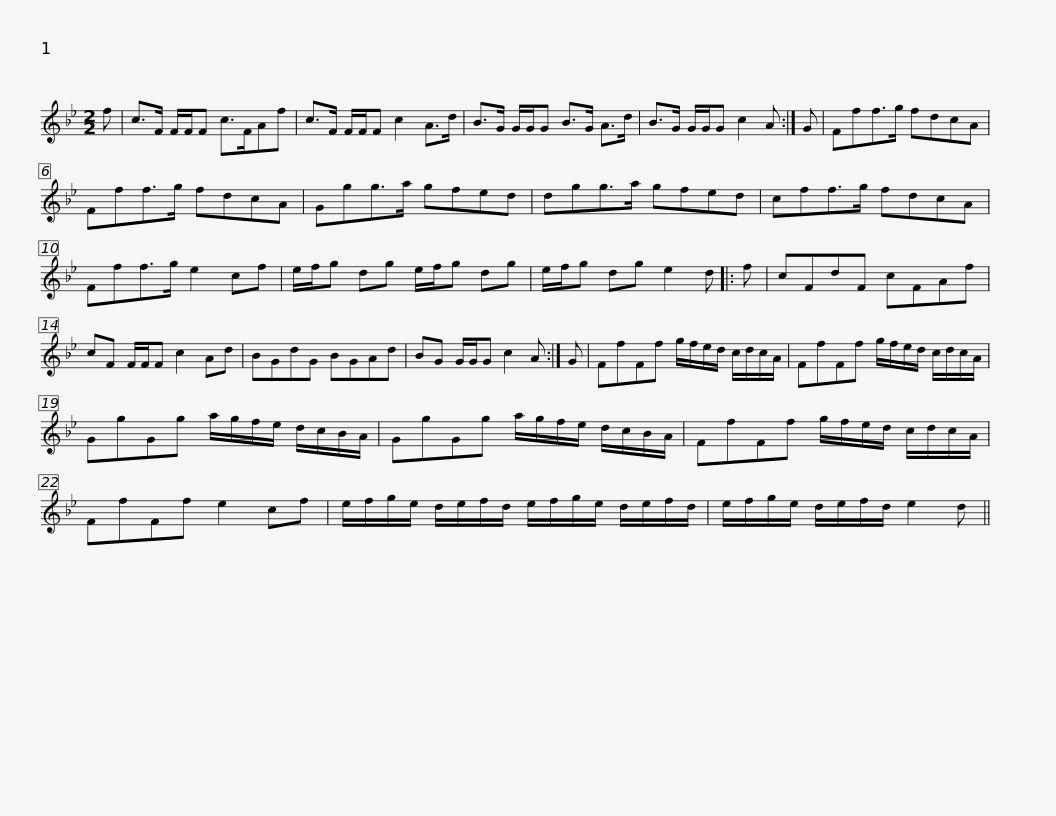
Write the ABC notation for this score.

X:1
L:1/8
M:2/2
I:linebreak $
K:Bb
V:1 treble
V:1
 f | c>F F/F/F c>FAf | c>F F/F/F c2 A>d | B>G G/G/G B>G A>d | B>G G/G/G c2 A :| %5
 G |$ Fff>g fdcA | Fff>g fdcA | Ggg>a gfed | dgg>a gfed | %10
 cff>g fdcA |$ Fff>g e2 cf | e/f/g dg e/f/g dg | e/f/g dg e2 d |: f | %15
 cFdF cFAf | cF F/F/F c2 Ad |$ BGdG BGAd | BG G/G/G c2 A :| G | %20
 FfFf g/f/e/d/ c/d/c/A/ | FfFf g/f/e/d/ c/d/c/A/ |$ GgGg a/g/f/e/ d/c/B/A/ | GgGg a/g/f/e/ d/c/B/A/ | FfFf g/f/e/d/ c/d/c/A/ | %25
 FfFf e2 cf |$ e/f/g/e/ d/e/f/d/ e/f/g/e/ d/e/f/d/ | e/f/g/e/ d/e/f/d/ e2 d || %28
